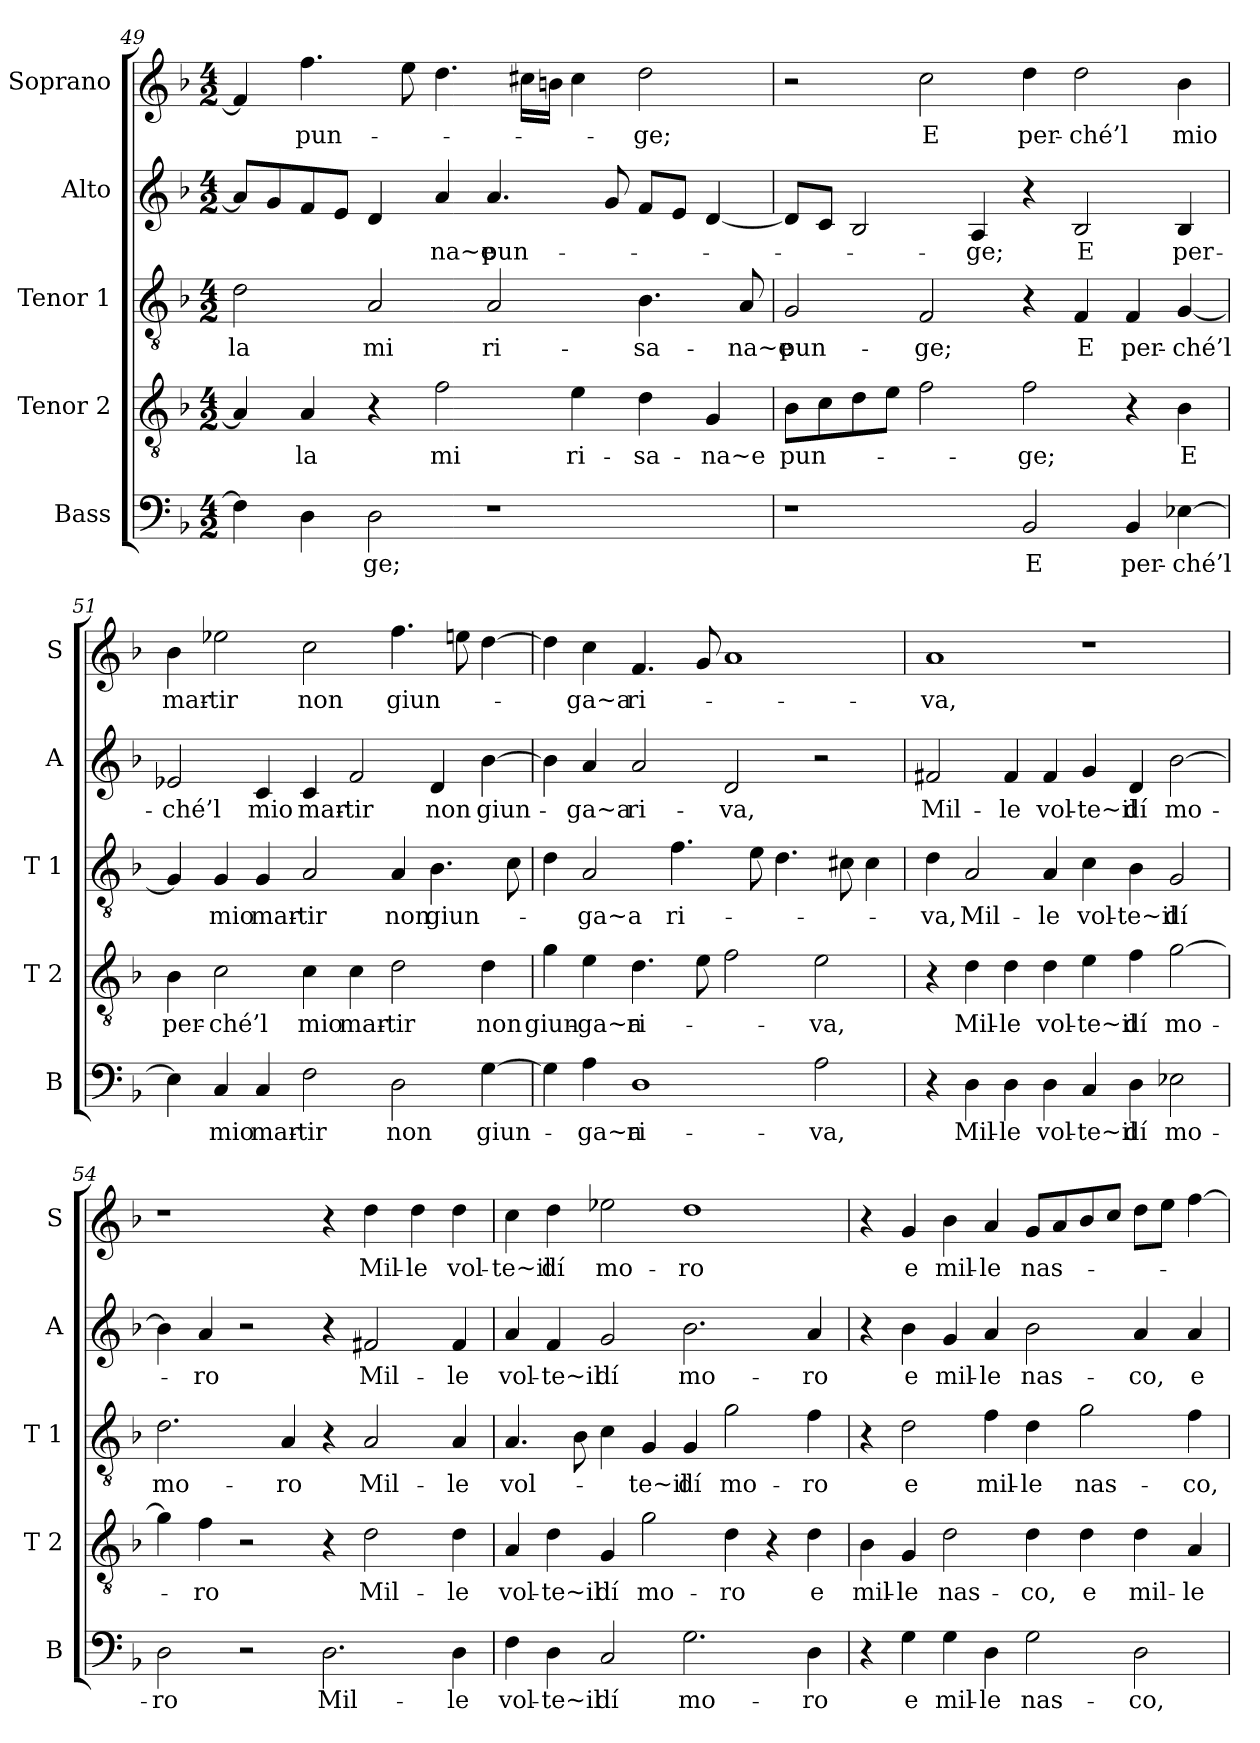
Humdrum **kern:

**kern	**text	**kern	**text	**kern	**text	**kern	**text	**kern	**text
*part5	*part5	*part4	*part4	*part3	*part3	*part2	*part2	*part1	*part1
*staff5	*staff5	*staff4	*staff4	*staff3	*staff3	*staff2	*staff2	*staff1	*staff1
*I"Bass	*	*I"Tenor 2	*	*I"Tenor 1	*	*I"Alto	*	*I"Soprano	*
*I'B	*	*I'T 2	*	*I'T 1	*	*I'A	*	*I'S	*
*clefF4	*	*clefGv2	*	*clefGv2	*	*clefG2	*	*clefG2	*
*k[b-]	*	*k[b-]	*	*k[b-]	*	*k[b-]	*	*k[b-]	*
*F:	*	*F:	*	*F:	*	*F:	*	*F:	*
*M4/2	*	*M4/2	*	*M4/2	*	*M4/2	*	*M4/2	*
=49	=49	=49	=49	=49	=49	=49	=49	=49	=49
!	!	!	!	!	!LO:LY:b	!	!	!	!
4F\]	.	4A/]	.	2d\	-la	8a/L]	.	4f/]	.
.	.	.	.	.	.	8g/	.	.	.
!	!	!	!LO:LY:b	!	!	!	!	!	!LO:LY:b
4D\	.	4A/	-la	.	.	8f/	.	4.ff\	pun-
.	.	.	.	.	.	8e/J	.	.	.
!	!LO:LY:b	!	!	!	!LO:LY:b	!	!	!	!
2D\	-ge;	4r	.	2A/	mi	4d/	.	.	.
.	.	.	.	.	.	.	.	8ee\	.
!	!	!	!LO:LY:b	!	!	!	!LO:LY:b	!	!
.	.	2f\	mi	.	.	4a/	-na~e	4.dd\	.
!	!	!	!	!	!LO:LY:b	!	!LO:LY:b	!	!
1r	.	.	.	2A/	ri-	4.a/	pun-	.	.
.	.	.	.	.	.	.	.	16cc#X\LL	.
.	.	.	.	.	.	.	.	16bn\JJ	.
!	!	!	!LO:LY:b	!	!	!	!	!	!
.	.	4e\	ri-	.	.	.	.	4cc#\	.
.	.	.	.	.	.	8g/	.	.	.
!	!	!	!LO:LY:b	!	!LO:LY:b	!	!	!	!LO:LY:b
.	.	4d\	-sa-	4.B-\	-sa-	8f/L	.	2dd\	-ge;
.	.	.	.	.	.	8e/J	.	.	.
!	!	!	!LO:LY:b	!	!	!	!	!	!
.	.	4G/	-na~e	.	.	[4d/	.	.	.
!	!	!	!	!	!LO:LY:b	!	!	!	!
.	.	.	.	8A/	-na~e	.	.	.	.
=50	=50	=50	=50	=50	=50	=50	=50	=50	=50
!	!	!	!LO:LY:b	!	!LO:LY:b	!	!	!	!
1r	.	8B-\L	pun-	2G/	pun-	8d/L]	.	2r	.
.	.	8c\	.	.	.	8c/J	.	.	.
.	.	8d\	.	.	.	2B-/	.	.	.
.	.	8e\J	.	.	.	.	.	.	.
!	!	!	!	!	!LO:LY:b	!	!	!	!LO:LY:b
.	.	2f\	.	2F/	-ge;	.	.	2cc\	E
!	!	!	!	!	!	!	!LO:LY:b	!	!
.	.	.	.	.	.	4A/	-ge;	.	.
!	!LO:LY:b	!	!LO:LY:b	!	!	!	!	!	!LO:LY:b
2BB-/	E	2f\	-ge;	4r	.	4r	.	4dd\	per-
!	!	!	!	!	!LO:LY:b	!	!LO:LY:b	!	!LO:LY:b
.	.	.	.	4F/	E	2B-/	E	2dd\	-ché’l
!	!LO:LY:b	!	!	!	!LO:LY:b	!	!	!	!
4BB-/	per-	4r	.	4F/	per-	.	.	.	.
!	!LO:LY:b	!	!LO:LY:b	!	!LO:LY:b	!	!LO:LY:b	!	!LO:LY:b
[4E-X\	-ché’l	4B-\	E	[4G/	-ché’l	4B-/	per-	4b-\	mio
!!LO:LB:g=z
=51	=51	=51	=51	=51	=51	=51	=51	=51	=51
!	!	!	!LO:LY:b	!	!	!	!LO:LY:b	!	!LO:LY:b
4E-\]	.	4B-\	per-	4G/]	.	2e-X/	-ché’l	4b-\	mar-
!	!LO:LY:b	!	!LO:LY:b	!	!LO:LY:b	!	!	!	!LO:LY:b
4C/	mio	2c\	-ché’l	4G/	mio	.	.	2ee-X\	-tir
!	!LO:LY:b	!	!	!	!LO:LY:b	!	!LO:LY:b	!	!
4C/	mar-	.	.	4G/	mar-	4c/	mio	.	.
!	!LO:LY:b	!	!LO:LY:b	!	!LO:LY:b	!	!LO:LY:b	!	!LO:LY:b
2F\	-tir	4c\	mio	2A/	-tir	4c/	mar-	2cc\	non
!	!	!	!LO:LY:b	!	!	!	!LO:LY:b	!	!
.	.	4c\	mar-	.	.	2f/	-tir	.	.
!	!LO:LY:b	!	!LO:LY:b	!	!LO:LY:b	!	!	!	!LO:LY:b
2D\	non	2d\	-tir	4A/	non	.	.	4.ff\	giun-
!	!	!	!	!	!LO:LY:b	!	!LO:LY:b	!	!
.	.	.	.	4.B-\	giun-	4d/	non	.	.
.	.	.	.	.	.	.	.	8een\	.
!	!LO:LY:b	!	!LO:LY:b	!	!	!	!LO:LY:b	!	!
[4G\	giun-	4d\	non	.	.	[4b-\	giun-	[4dd\	.
.	.	.	.	8c\	.	.	.	.	.
=52	=52	=52	=52	=52	=52	=52	=52	=52	=52
!	!	!	!LO:LY:b	!	!	!	!	!	!
4G\]	.	4g\	giun-	4d\	.	4b-\]	.	4dd\]	.
!	!LO:LY:b	!	!LO:LY:b	!	!LO:LY:b	!	!LO:LY:b	!	!LO:LY:b
4A\	-ga~a	4e\	-ga~a	2A/	-ga~a	4a/	-ga~a	4cc\	-ga~a
!	!LO:LY:b	!	!LO:LY:b	!	!	!	!LO:LY:b	!	!LO:LY:b
1D	ri-	4.d\	ri-	.	.	2a/	ri-	4.f/	ri-
!	!	!	!	!	!LO:LY:b	!	!	!	!
.	.	.	.	4.f\	ri-	.	.	.	.
.	.	8e\	.	.	.	.	.	8g/	.
!	!	!	!	!	!	!	!LO:LY:b	!	!
.	.	2f\	.	.	.	2d/	-va,	1a	.
.	.	.	.	8e\	.	.	.	.	.
.	.	.	.	4.d\	.	.	.	.	.
!	!LO:LY:b	!	!LO:LY:b	!	!	!	!	!	!
2A\	-va,	2e\	-va,	.	.	2r	.	.	.
.	.	.	.	8c#X\	.	.	.	.	.
.	.	.	.	4c#\	.	.	.	.	.
=53	=53	=53	=53	=53	=53	=53	=53	=53	=53
!	!	!	!	!	!LO:LY:b	!	!LO:LY:b	!	!LO:LY:b
4r	.	4r	.	4d\	-va,	2f#X/	Mil-	1a	-va,
!	!LO:LY:b	!	!LO:LY:b	!	!LO:LY:b	!	!	!	!
4D\	Mil-	4d\	Mil-	2A/	Mil-	.	.	.	.
!	!LO:LY:b	!	!LO:LY:b	!	!	!	!LO:LY:b	!	!
4D\	-le	4d\	-le	.	.	4f#/	-le	.	.
!	!LO:LY:b	!	!LO:LY:b	!	!LO:LY:b	!	!LO:LY:b	!	!
4D\	vol-	4d\	vol-	4A/	-le	4f#/	vol-	.	.
!	!LO:LY:b	!	!LO:LY:b	!	!LO:LY:b	!	!LO:LY:b	!	!
4C/	-te~il	4e\	-te~il	4c\	vol-	4g/	-te~il	1r	.
!	!LO:LY:b	!	!LO:LY:b	!	!LO:LY:b	!	!LO:LY:b	!	!
4D\	dí	4f\	dí	4B-\	-te~il	4d/	dí	.	.
!	!LO:LY:b	!	!LO:LY:b	!	!LO:LY:b	!	!LO:LY:b	!	!
2E-X\	mo-	[2g\	mo-	2G/	dí	[2b-\	mo-	.	.
!!LO:PB:g=z
=54	=54	=54	=54	=54	=54	=54	=54	=54	=54
!	!LO:LY:b	!	!	!	!LO:LY:b	!	!	!	!
2D\	-ro	4g\]	.	2.d\	mo-	4b-\]	.	1r	.
!	!	!	!LO:LY:b	!	!	!	!LO:LY:b	!	!
.	.	4f\	-ro	.	.	4a/	-ro	.	.
2r	.	2r	.	.	.	2r	.	.	.
!	!	!	!	!	!LO:LY:b	!	!	!	!
.	.	.	.	4A/	-ro	.	.	.	.
!	!LO:LY:b	!	!	!	!	!	!	!	!
2.D\	Mil-	4r	.	4r	.	4r	.	4r	.
!	!	!	!LO:LY:b	!	!LO:LY:b	!	!LO:LY:b	!	!LO:LY:b
.	.	2d\	Mil-	2A/	Mil-	2f#X/	Mil-	4dd\	Mil-
!	!	!	!	!	!	!	!	!	!LO:LY:b
.	.	.	.	.	.	.	.	4dd\	-le
!	!LO:LY:b	!	!LO:LY:b	!	!LO:LY:b	!	!LO:LY:b	!	!LO:LY:b
4D\	-le	4d\	-le	4A/	-le	4f#/	-le	4dd\	vol-
=55	=55	=55	=55	=55	=55	=55	=55	=55	=55
!	!LO:LY:b	!	!LO:LY:b	!	!LO:LY:b	!	!LO:LY:b	!	!LO:LY:b
4F\	vol-	4A/	vol-	4.A/	vol-	4a/	vol-	4cc\	-te~il
!	!LO:LY:b	!	!LO:LY:b	!	!	!	!LO:LY:b	!	!LO:LY:b
4D\	-te~il	4d\	-te~il	.	.	4f/	-te~il	4dd\	dí
.	.	.	.	8B-\	.	.	.	.	.
!	!LO:LY:b	!	!LO:LY:b	!	!	!	!LO:LY:b	!	!LO:LY:b
2C/	dí	4G/	dí	4c\	.	2g/	dí	2ee-X\	mo-
!	!	!	!LO:LY:b	!	!LO:LY:b	!	!	!	!
.	.	2g\	mo-	4G/	-te~il	.	.	.	.
!	!LO:LY:b	!	!	!	!LO:LY:b	!	!LO:LY:b	!	!LO:LY:b
2.G\	mo-	.	.	4G/	dí	2.b-\	mo-	1dd	-ro
!	!	!	!LO:LY:b	!	!LO:LY:b	!	!	!	!
.	.	4d\	-ro	2g\	mo-	.	.	.	.
.	.	4r	.	.	.	.	.	.	.
!	!LO:LY:b	!	!LO:LY:b	!	!LO:LY:b	!	!LO:LY:b	!	!
4D\	-ro	4d\	e	4f\	-ro	4a/	-ro	.	.
=56	=56	=56	=56	=56	=56	=56	=56	=56	=56
!	!	!	!LO:LY:b	!	!	!	!	!	!
4r	.	4B-\	mil-	4r	.	4r	.	4r	.
!	!LO:LY:b	!	!LO:LY:b	!	!LO:LY:b	!	!LO:LY:b	!	!LO:LY:b
4G\	e	4G/	-le	2d\	e	4b-\	e	4g/	e
!	!LO:LY:b	!	!LO:LY:b	!	!	!	!LO:LY:b	!	!LO:LY:b
4G\	mil-	2d\	nas-	.	.	4g/	mil-	4b-\	mil-
!	!LO:LY:b	!	!	!	!LO:LY:b	!	!LO:LY:b	!	!LO:LY:b
4D\	-le	.	.	4f\	mil-	4a/	-le	4a/	-le
!	!LO:LY:b	!	!LO:LY:b	!	!LO:LY:b	!	!LO:LY:b	!	!LO:LY:b
2G\	nas-	4d\	-co,	4d\	-le	2b-\	nas-	8g/L	nas-
.	.	.	.	.	.	.	.	8a/	.
!	!	!	!LO:LY:b	!	!LO:LY:b	!	!	!	!
.	.	4d\	e	2g\	nas-	.	.	8b-/	.
.	.	.	.	.	.	.	.	8cc/J	.
!	!LO:LY:b	!	!LO:LY:b	!	!	!	!LO:LY:b	!	!
2D\	-co,	4d\	mil-	.	.	4a/	-co,	8dd\L	.
.	.	.	.	.	.	.	.	8ee\J	.
!	!	!	!LO:LY:b	!	!LO:LY:b	!	!LO:LY:b	!	!
.	.	4A/	-le	4f\	-co,	4a/	e	[4ff\	.
=	=	=	=	=	=	=	=	=	=
*-	*-	*-	*-	*-	*-	*-	*-	*-	*-
